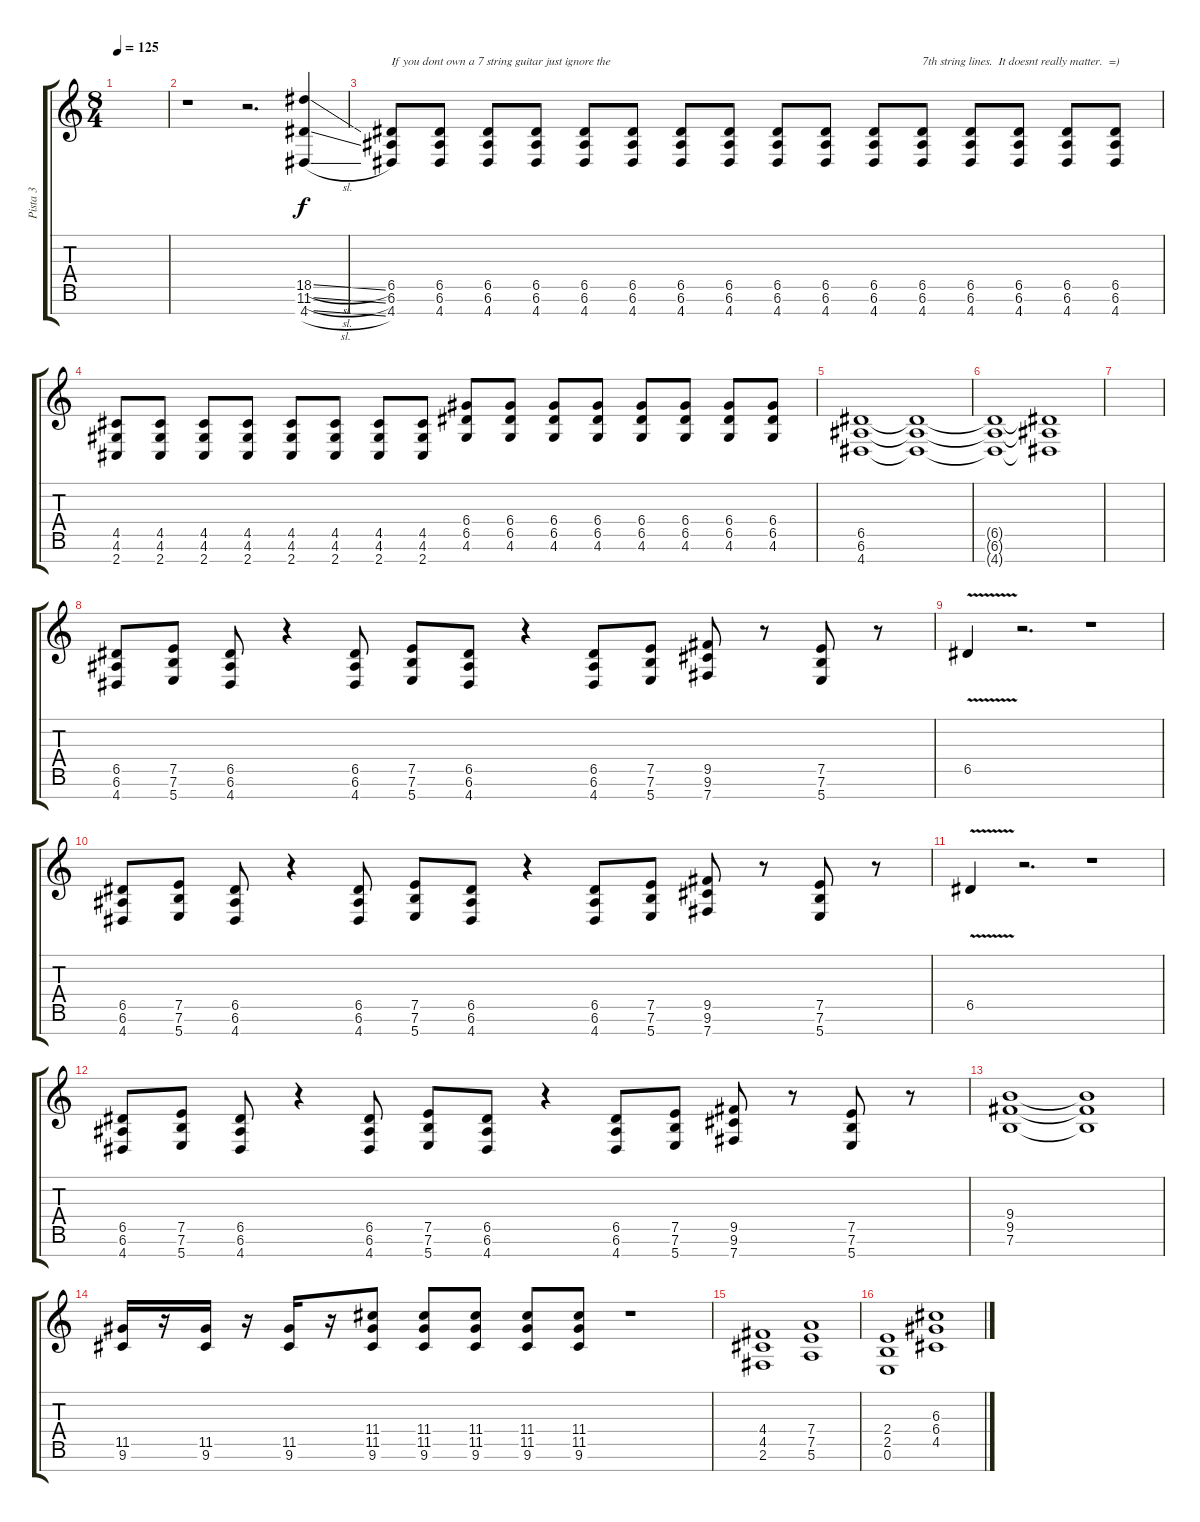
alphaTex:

\track ("Pista 3" "Pista 3") {instrument distortionguitar}
\staff {score tabs}
\tuning (E4 B3 G3 D3 A2 E2 B1) {hide}
\ts (8 4)
\tempo 125
\clef g2
\ks c
|
r.1 r.2{d} (18.5{sl} 11.6{sl} 4.7{sl}).4 |
(6.5 6.6 4.7).8{txt "If you dont own a 7 string guitar just ignore the "} (6.5 6.6 4.7).8 (6.5 6.6 4.7).8 (6.5 6.6 4.7).8 (6.5 6.6 4.7).8 (6.5 6.6 4.7).8 (6.5 6.6 4.7).8 (6.5 6.6 4.7).8 (6.5 6.6 4.7).8 (6.5 6.6 4.7).8 (6.5 6.6 4.7).8 (6.5 6.6 4.7).8{txt "7th string lines.  It doesnt really matter.  =)"} (6.5 6.6 4.7).8 (6.5 6.6 4.7).8 (6.5 6.6 4.7).8 (6.5 6.6 4.7).8 |
(4.5 4.6 2.7).8 (4.5 4.6 2.7).8 (4.5 4.6 2.7).8 (4.5 4.6 2.7).8 (4.5 4.6 2.7).8 (4.5 4.6 2.7).8 (4.5 4.6 2.7).8 (4.5 4.6 2.7).8 (6.4 6.5 4.6).8 (6.4 6.5 4.6).8 (6.4 6.5 4.6).8 (6.4 6.5 4.6).8 (6.4 6.5 4.6).8 (6.4 6.5 4.6).8 (6.4 6.5 4.6).8 (6.4 6.5 4.6).8 |
(6.5 6.6 4.7).1 (6.5{t} 6.6{t} 4.7{t}).1 |
(6.5{t} 6.6{t} 4.7{t}).1 (6.5{t} 6.6{t} 4.7{t}).1 |
|
(6.5 6.6 4.7).8 (7.5 7.6 5.7).8 (6.5 6.6 4.7).8 r.4 (6.5 6.6 4.7).8 (7.5 7.6 5.7).8 (6.5 6.6 4.7).8 r.4 (6.5 6.6 4.7).8 (7.5 7.6 5.7).8 (9.5 9.6 7.7).8 r.8 (7.5 7.6 5.7).8 r.8 |
6.5{v}.4{instrument guitarharmonics} r.2{d instrument distortionguitar} r.1 |
(6.5 6.6 4.7).8 (7.5 7.6 5.7).8 (6.5 6.6 4.7).8 r.4 (6.5 6.6 4.7).8 (7.5 7.6 5.7).8 (6.5 6.6 4.7).8 r.4 (6.5 6.6 4.7).8 (7.5 7.6 5.7).8 (9.5 9.6 7.7).8 r.8 (7.5 7.6 5.7).8 r.8 |
6.5{v}.4{instrument guitarharmonics} r.2{d instrument distortionguitar} r.1 |
(6.5 6.6 4.7).8 (7.5 7.6 5.7).8 (6.5 6.6 4.7).8 r.4 (6.5 6.6 4.7).8 (7.5 7.6 5.7).8 (6.5 6.6 4.7).8 r.4 (6.5 6.6 4.7).8 (7.5 7.6 5.7).8 (9.5 9.6 7.7).8 r.8 (7.5 7.6 5.7).8 r.8 |
(9.4 9.5 7.6).1 (9.4{t} 9.5{t} 7.6{t}).1 |
(11.5 9.6).16 r.16 (11.5 9.6).16 r.16 (11.5 9.6).16 r.16 (11.4 11.5 9.6).8 (11.4 11.5 9.6).8 (11.4 11.5 9.6).8 (11.4 11.5 9.6).8 (11.4 11.5 9.6).8 r.1 |
(4.4 4.5 2.6).1 (7.4 7.5 5.6).1 |
(2.4 2.5 0.6).1 (6.3 6.4 4.5).1
